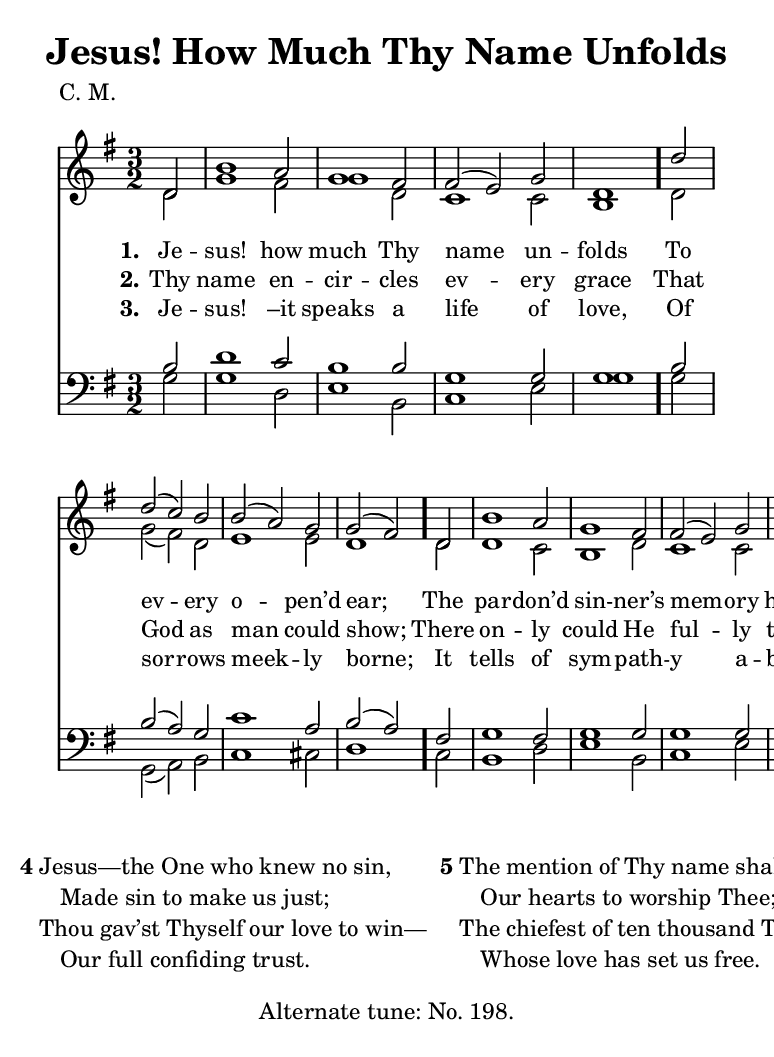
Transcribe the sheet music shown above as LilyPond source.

\include "common/global.ily"
\paper {
  \include "common/paper.ily"
  %ragged-bottom = ##t
  ragged-last-bottom = ##t
  system-count = 2
}

\header{
  hymnnumber = "165"
  title = "Jesus! How Much Thy Name Unfolds"
  tunename = ""
  meter = "C. M."
  %copyright = ""
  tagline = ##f
}

global = {
  \include "common/overrides.ily"
  \override Staff.TimeSignature.style = #'()
  \time 3/2
  \override Score.MetronomeMark.transparent = ##t % hide all fermata changes too
  \tempo 2=90
  \key g \major
  \partial 2
  \autoBeamOff
}

notesSoprano = {
\global
\relative c' {

  d2 | b'1 a2 | g1 fis2 | fis( e) g | d1
  d'2 | d( c) b | b( a) g | g( fis)
  d2 | b'1 a2 | g1 fis2 | fis( e) g | d1
  d'2 | d( c) a | g( b) a | g1

  \bar "|."

}
}

notesAlto = {
\global
\relative e' {

  d2 | g1 fis2 | g1 d2 | c1 c2 | b1
  d2 | g( fis) d | e1 e2 | d1
  d2 | d1 c2 b1 d2 | c1 c2 | d1
  f2 | e1 e2 | d( g) fis | g1

}
}

notesTenor = {
\global
\relative a {

  b2 | d1 c2 b1 b2 | g1 g2 | g1
  b2 | b( a) g | c1 a2 | b( a)
  fis2 | g1 fis2 g1 g2 | g1 g2 | b1
  g2 | g1 c2 | b( d) c | b1

}
}

notesBass = {
\global
\relative f {

  g2 | g1 d2 | e1 b2 | c1 e2 | g1
  g2 | g,( a) b | c1 cis2 | d1
  c2 | b1 d2 | e1 b2 | c1 e2 | g1
  b,2 | c1 c2 | d1 d2 | g1

}
}

wordsA = \lyricmode {
\set stanza = "1."

Je -- sus! how much Thy name un -- folds \bar "."
To ev -- ery o -- pen’d ear; \bar "."
The par -- don’d sin -- ner’s mem -- ory holds \bar "."
None oth -- er half so dear. \bar "."

}

wordsB = \lyricmode {
\set stanza = "2."

Thy name en -- cir -- cles ev -- ery grace
That God as man could show;
There on -- ly could He ful -- ly trace
A life di -- vine be -- low.

}

wordsC = \lyricmode {
\set stanza = "3."

Je -- sus! –it speaks a life of love,
Of sor -- rows meek -- ly borne;
It tells of sym -- path -- y a -- bove,
What -- ev -- er makes us mourn.

}

wordsD = \markuplist {

\line { Jesus—the One who knew no sin, }
\line { { \hspace #2 } Made sin to make us just; }
\line { Thou gav’st Thyself our love to win— }
\line { { \hspace #2 } Our full confiding trust. }

}

wordsE = \markuplist {

\line { The mention of Thy name shall bow }
\line { { \hspace #2 } Our hearts to worship Thee; }
\line { The chiefest of ten thousand Thou, }
\line { { \hspace #2 } Whose love has set us free. }

}

\score {
  \context ChoirStaff <<
    \context Staff = upper <<
      \set ChoirStaff.systemStartDelimiter = #'SystemStartBar
      \context Voice  = sopranos { \voiceOne << \notesSoprano >> }
      \context Voice  = altos { \voiceTwo << \notesAlto >> }
      \context Lyrics = one   \lyricsto sopranos \wordsA
      \context Lyrics = two   \lyricsto sopranos \wordsB
      \context Lyrics = three \lyricsto sopranos \wordsC
    >>
    \context Staff = men <<
      \clef bass
      \context Voice  = tenors { \voiceOne << \notesTenor >> }
      \context Voice  = basses { \voiceTwo << \notesBass >> }
    >>
  >>
  \layout {
    \include "common/layout.ily"
  }
  \midi{
    \include "common/midi.ily"
  }
}

\noPageBreak

\markup { \fill-line {
  \hspace #0.1
  \line{ \bold 4 \column { \wordsD } }
  \hspace #0.1
  \line{ \bold 5 \column { \wordsE } }
  \hspace #0.1
} }

\noPageBreak

\markup { \vspace #2 \fill-line { \raise #2 \line { Alternate tune: No. 198. } } }

\version "2.18.2"  % necessary for upgrading to future LilyPond versions.

% vi:set et ts=2 sw=2 ai nocindent syntax=lilypond:
